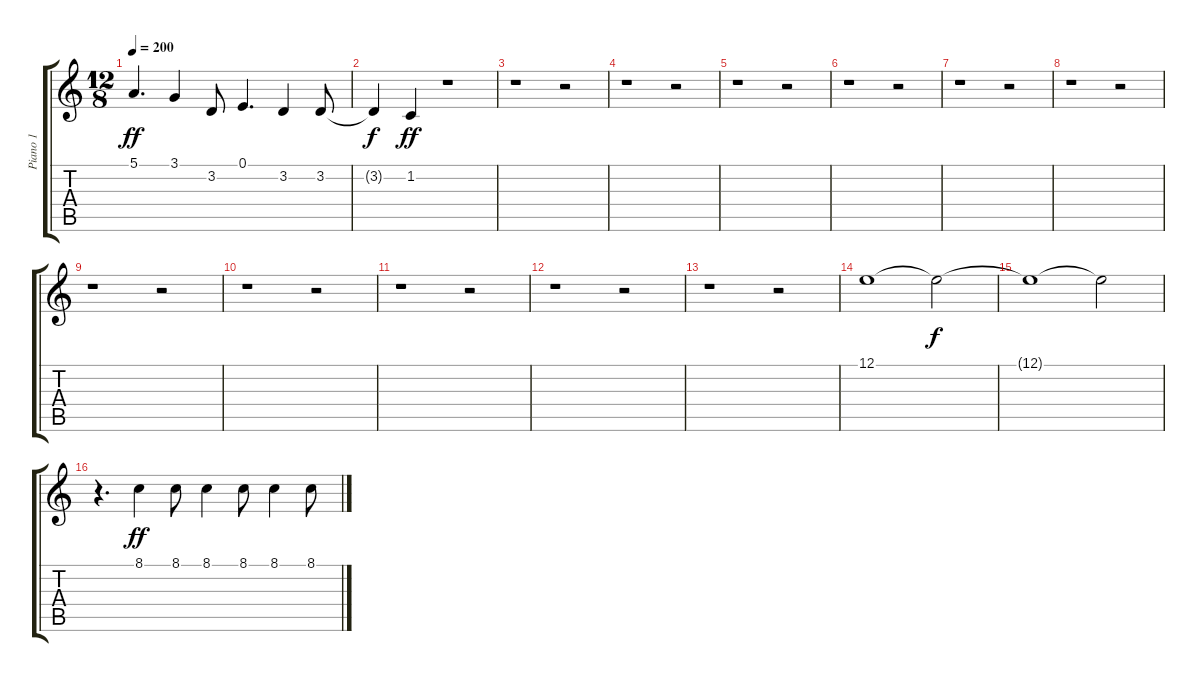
\track ("Piano 1" "Piano 1") {instrument acousticgrandpiano}
\staff {score tabs}
\tuning (E4 B3 G3 D3 A2 E2) {hide}
\ts (12 8)
\tempo 200
\clef g2
\ks c
5.1.4{d dy ff} 3.1.4 3.2.8 0.1.4{d} 3.2.4 3.2.8 |
3.2{t}.4{dy f} 1.2.4{dy ff} r.1 |
r.1 r.2 |
r.1 r.2 |
r.1 r.2 |
r.1 r.2 |
r.1 r.2 |
r.1 r.2 |
r.1 r.2 |
r.1 r.2 |
r.1 r.2 |
r.1 r.2 |
r.1 r.2 |
12.1.1 12.1{t}.2{dy f} |
12.1{t}.1 12.1{t}.2 |
r.4{d} 8.1.4{dy ff} 8.1.8 8.1.4 8.1.8 8.1.4 8.1.8
